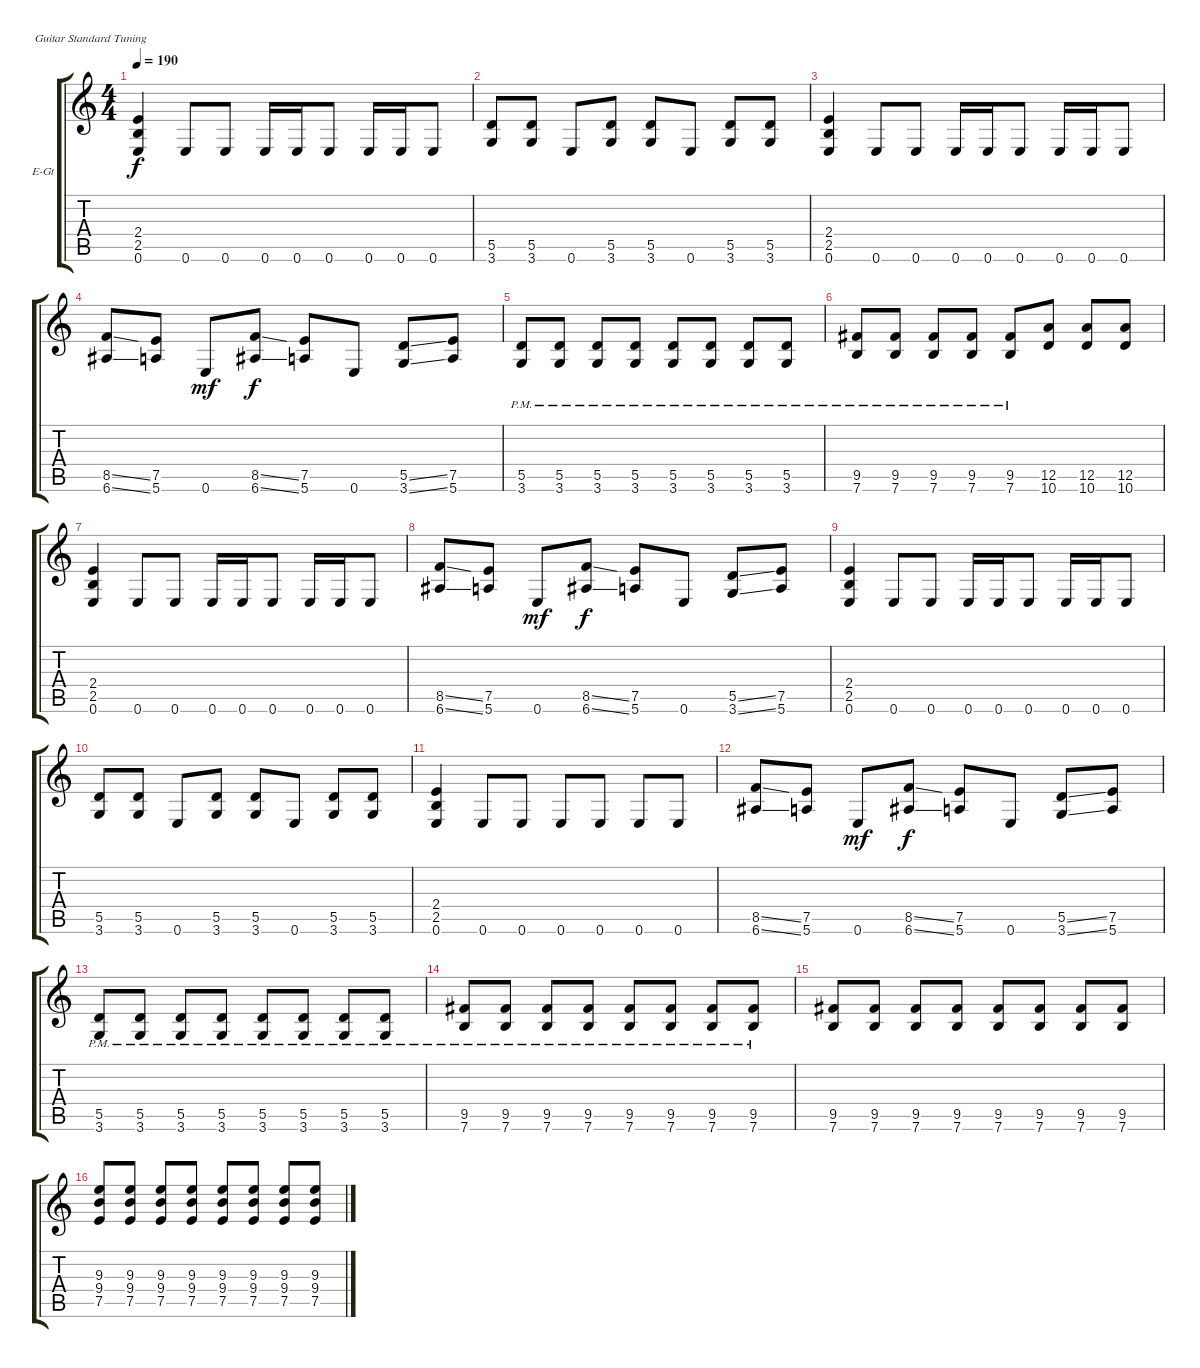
\defaultSystemsLayout 4
\bracketExtendMode groupsimilarinstruments
\firstSystemTrackNameOrientation horizontal
\otherSystemsTrackNameOrientation horizontal
\track ("Electric Guitar" "E-Gt") {instrument distortionguitar}
\staff {score tabs}
\tuning (E4 B3 G3 D3 A2 E2)
\ts (4 4)
\tempo 190
\clef g2
\scale
0.333333
\ks c
(2.4 2.5 0.6).4{dy f} 0.6.8 0.6.8 0.6.16 0.6.16 0.6.8 0.6.16 0.6.16 0.6.8 |
\scale
0.333333 (5.5 3.6).8 (3.6 5.5).8 0.6.8 (5.5 3.6).8 (5.5 3.6).8 0.6.8 (3.6 5.5).8 (3.6 5.5).8 |
\scale
0.333333 (2.4 2.5 0.6).4 0.6.8 0.6.8 0.6.16 0.6.16 0.6.8 0.6.16 0.6.16 0.6.8 |
\scale
0.333333 (8.5{ss} 6.6{ss}).8 (7.5 5.6).8 0.6.8{dy mf} (8.5{ss} 6.6{ss}).8{dy f} (7.5 5.6).8 0.6.8 (5.5{ss} 3.6{ss}).8 (7.5 5.6).8 |
\scale
0.333333 (5.5{pm} 3.6{pm}).8 (5.5{pm} 3.6{pm}).8 (5.5{pm} 3.6{pm}).8 (5.5{pm} 3.6{pm}).8 (5.5{pm} 3.6{pm}).8 (5.5{pm} 3.6{pm}).8 (5.5{pm} 3.6{pm}).8 (5.5{pm} 3.6{pm}).8 |
\scale
0.333333 (9.5{pm} 7.6{pm}).8 (9.5{pm} 7.6{pm}).8 (9.5{pm} 7.6{pm}).8 (9.5{pm} 7.6{pm}).8 (9.5{pm} 7.6{pm}).8 (12.5 10.6).8 (12.5 10.6).8 (12.5 10.6).8 |
\scale
0.333333 (2.4 2.5 0.6).4 0.6.8 0.6.8 0.6.16 0.6.16 0.6.8 0.6.16 0.6.16 0.6.8 |
\scale
0.333333 (8.5{ss} 6.6{ss}).8 (7.5 5.6).8 0.6.8{dy mf} (8.5{ss} 6.6{ss}).8{dy f} (7.5 5.6).8 0.6.8 (5.5{ss} 3.6{ss}).8 (7.5 5.6).8 |
\scale
0.333333 (2.4 2.5 0.6).4 0.6.8 0.6.8 0.6.16 0.6.16 0.6.8 0.6.16 0.6.16 0.6.8 |
\scale
0.333333 (5.5 3.6).8 (3.6 5.5).8 0.6.8 (5.5 3.6).8 (5.5 3.6).8 0.6.8 (3.6 5.5).8 (3.6 5.5).8 |
\scale
0.333333 (2.4 2.5 0.6).4 0.6.8 0.6.8 0.6.8 0.6.8 0.6.8 0.6.8 |
\scale
0.333333 (8.5{ss} 6.6{ss}).8 (7.5 5.6).8 0.6.8{dy mf} (8.5{ss} 6.6{ss}).8{dy f} (7.5 5.6).8 0.6.8 (5.5{ss} 3.6{ss}).8 (7.5 5.6).8 |
\scale
0.333333 (5.5{pm} 3.6{pm}).8 (5.5{pm} 3.6{pm}).8 (5.5{pm} 3.6{pm}).8 (5.5{pm} 3.6{pm}).8 (5.5{pm} 3.6{pm}).8 (5.5{pm} 3.6{pm}).8 (5.5{pm} 3.6{pm}).8 (5.5{pm} 3.6{pm}).8 |
\scale
0.333333 (9.5{pm} 7.6{pm}).8 (9.5{pm} 7.6{pm}).8 (9.5{pm} 7.6{pm}).8 (9.5{pm} 7.6{pm}).8 (9.5{pm} 7.6{pm}).8 (7.6{pm} 9.5{pm}).8 (7.6{pm} 9.5{pm}).8 (7.6{pm} 9.5{pm}).8 |
\scale
0.333333 (9.5 7.6).8 (9.5 7.6).8 (9.5 7.6).8 (9.5 7.6).8 (9.5 7.6).8 (7.6 9.5).8 (7.6 9.5).8 (7.6 9.5).8 |
\scale
0.333333 (9.3 9.4 7.5).8 (9.3 9.4 7.5).8 (9.3 9.4 7.5).8 (9.3 9.4 7.5).8 (9.3 9.4 7.5).8 (9.3 9.4 7.5).8 (9.3 9.4 7.5).8 (9.3 9.4 7.5).8
